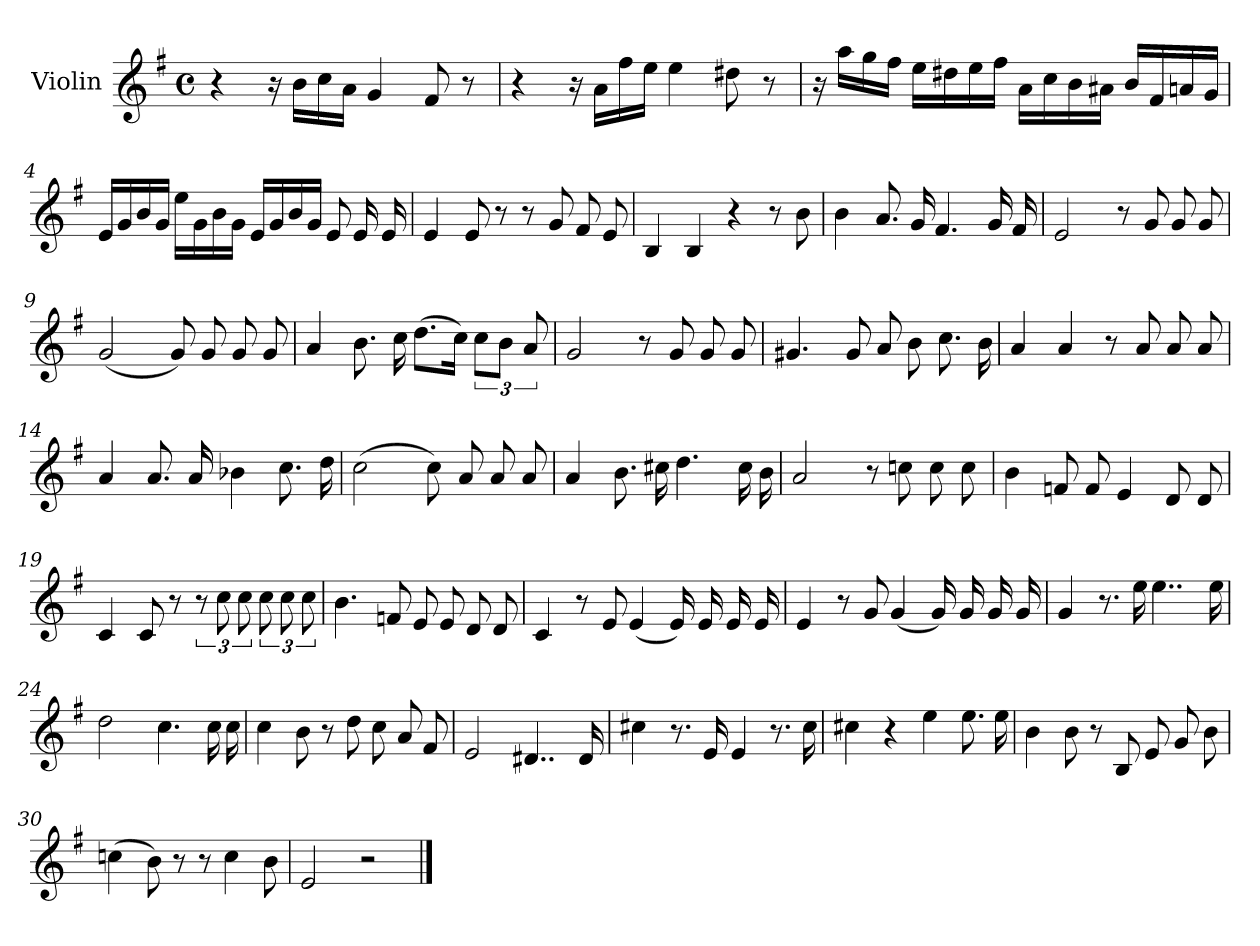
**kern	**dynam
*part1	*part1
*staff1	*staff1
*I"Violin	*
*I'Vln.	*
*clefG2	*
*k[f#]	*
*M4/4	*
*met(c)	*
=1	=1
!	!LO:DY:a
4r	Andante
16r	.
16bLL	.
16cc	.
16aJJ	.
4g/	.
8f#/	.
8r	.
=2	=2
4r	.
16r	.
16aLL	.
16ff#	.
16eeJJ	.
4ee\	.
8dd#X\	.
8r	.
=3	=3
16r	.
16aaLL	.
16gg	.
16ff#JJ	.
16eeLL	.
16dd#X	.
16ee	.
16ff#JJ	.
16aLL	.
16cc	.
16b	.
16a#XJJ	.
16bLL	.
16f#	.
16an	.
16gJJ	.
!!LO:LB:g=z
=4	=4
16eLL	.
16g	.
16b	.
16gJJ	.
16eeLL	.
16g	.
16b	.
16gJJ	.
16eLL	.
16g	.
16b	.
16gJJ	.
8e/	.
16e/	.
16e/	.
=5	=5
4e/	.
8e/	.
8r	.
8r	.
8g/	.
8f#/	.
8e/	.
=6	=6
4B/	.
4B/	.
4r	.
8r	.
8b\	.
=7	=7
4b\	.
8.a/	.
16g/	.
4.f#/	.
16g/	.
16f#/	.
!!LO:LB:g=z
=8	=8
2e/	.
8r	.
8g/	.
8g/	.
8g/	.
=9	=9
(<2g/	.
8g/)	.
8g/	.
8g/	.
8g/	.
=10	=10
4a/	.
8.b\	.
16cc\	.
(>8.ddL	.
16ccJk)	.
12ccL	.
12bJ	.
12a/	.
=11	=11
2g/	.
8r	.
8g/	.
8g/	.
8g/	.
!!LO:LB:g=z
=12	=12
4.g#X/	.
8g#/	.
8a/	.
8b\	.
8.cc\	.
16b\	.
=13	=13
(<4a/	.
4a/	.
8r	.
8a/	.
8a/	.
8a/	.
=14	=14
4a/	.
8.a/	.
16a/	.
4b-X\	.
8.cc\	.
16dd\	.
=15	=15
(>2cc\	.
8cc\)	.
8a/	.
8a/	.
8a/	.
!!LO:LB:g=z
=16	=16
4a/	.
8.b\	.
16cc#X\	.
4.dd\	.
16cc#\	.
16b\	.
=17	=17
2a/	.
8r	.
8ccn\	.
8cc\	.
8cc\	.
=18	=18
4b\	.
8fn/	.
8f/	.
4e/	.
8d/	.
8d/	.
=19	=19
4c/	.
8c/	.
8r	.
12r	.
12cc\	.
12cc\	.
12cc\	.
12cc\	.
12cc\	.
!!LO:LB:g=z
=20	=20
4.b\	.
8fn/	.
8e/	.
8e/	.
8d/	.
8d/	.
=21	=21
4c/	.
8r	.
8e/	.
(<4e/	.
16e/)	.
16e/	.
16e/	.
16e/	.
=22	=22
4e/	.
8r	.
8g/	.
(<4g/	.
16g/)	.
16g/	.
16g/	.
16g/	.
=23	=23
4g/	.
8.r	.
16ee\	.
4..ee\	.
16ee\	.
!!LO:LB:g=z
=24	=24
2dd\	.
4.cc\	.
16cc\	.
16cc\	.
=25	=25
4cc\	.
8b\	.
8r	.
8dd\	.
8cc\	.
8a/	.
8f#/	.
=26	=26
2e/	.
4..d#X/	.
16d#/	.
=27	=27
4cc#X\	.
8.r	.
16e/	.
4e/	.
8.r	.
16cc#\	.
=28	=28
4cc#X\	.
4r	.
4ee\	.
8.ee\	.
16ee\	.
!!LO:LB:g=z
=29	=29
4b\	.
8b\	.
8r	.
8B/	.
8e/	.
8g/	.
8b\	.
=30	=30
(>4ccn\	.
8b\)	.
8r	.
8r	.
4cc\	.
8b\	.
=31	=31
2e/	.
2r	.
==	==
*-	*-
